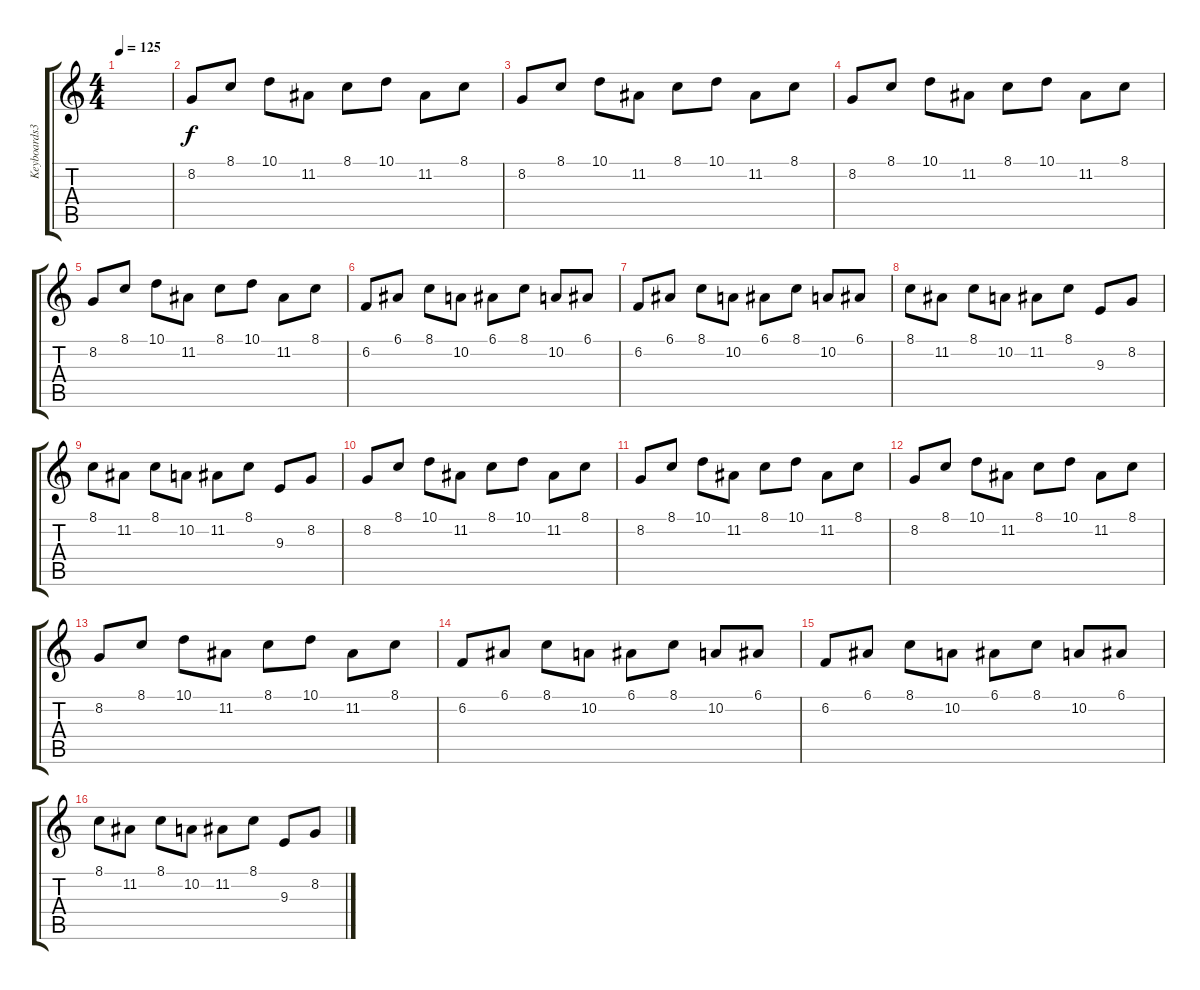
\track ("Keyboards3" "Keyboards3") {instrument lead3calliope}
\staff {score tabs}
\tuning (E4 B3 G3 D3 A2 E2) {hide}
\ts (4 4)
\tempo 125
\clef g2
\ks c
|
8.2.8 8.1.8 10.1.8 11.2.8 8.1.8 10.1.8 11.2.8 8.1.8 |
8.2.8 8.1.8 10.1.8 11.2.8 8.1.8 10.1.8 11.2.8 8.1.8 |
8.2.8 8.1.8 10.1.8 11.2.8 8.1.8 10.1.8 11.2.8 8.1.8 |
8.2.8 8.1.8 10.1.8 11.2.8 8.1.8 10.1.8 11.2.8 8.1.8 |
6.2.8 6.1.8 8.1.8 10.2.8 6.1.8 8.1.8 10.2.8 6.1.8 |
6.2.8 6.1.8 8.1.8 10.2.8 6.1.8 8.1.8 10.2.8 6.1.8 |
8.1.8 11.2.8 8.1.8 10.2.8 11.2.8 8.1.8 9.3.8 8.2.8 |
8.1.8 11.2.8 8.1.8 10.2.8 11.2.8 8.1.8 9.3.8 8.2.8 |
8.2.8 8.1.8 10.1.8 11.2.8 8.1.8 10.1.8 11.2.8 8.1.8 |
8.2.8 8.1.8 10.1.8 11.2.8 8.1.8 10.1.8 11.2.8 8.1.8 |
8.2.8 8.1.8 10.1.8 11.2.8 8.1.8 10.1.8 11.2.8 8.1.8 |
8.2.8 8.1.8 10.1.8 11.2.8 8.1.8 10.1.8 11.2.8 8.1.8 |
6.2.8 6.1.8 8.1.8 10.2.8 6.1.8 8.1.8 10.2.8 6.1.8 |
6.2.8 6.1.8 8.1.8 10.2.8 6.1.8 8.1.8 10.2.8 6.1.8 |
8.1.8 11.2.8 8.1.8 10.2.8 11.2.8 8.1.8 9.3.8 8.2.8
